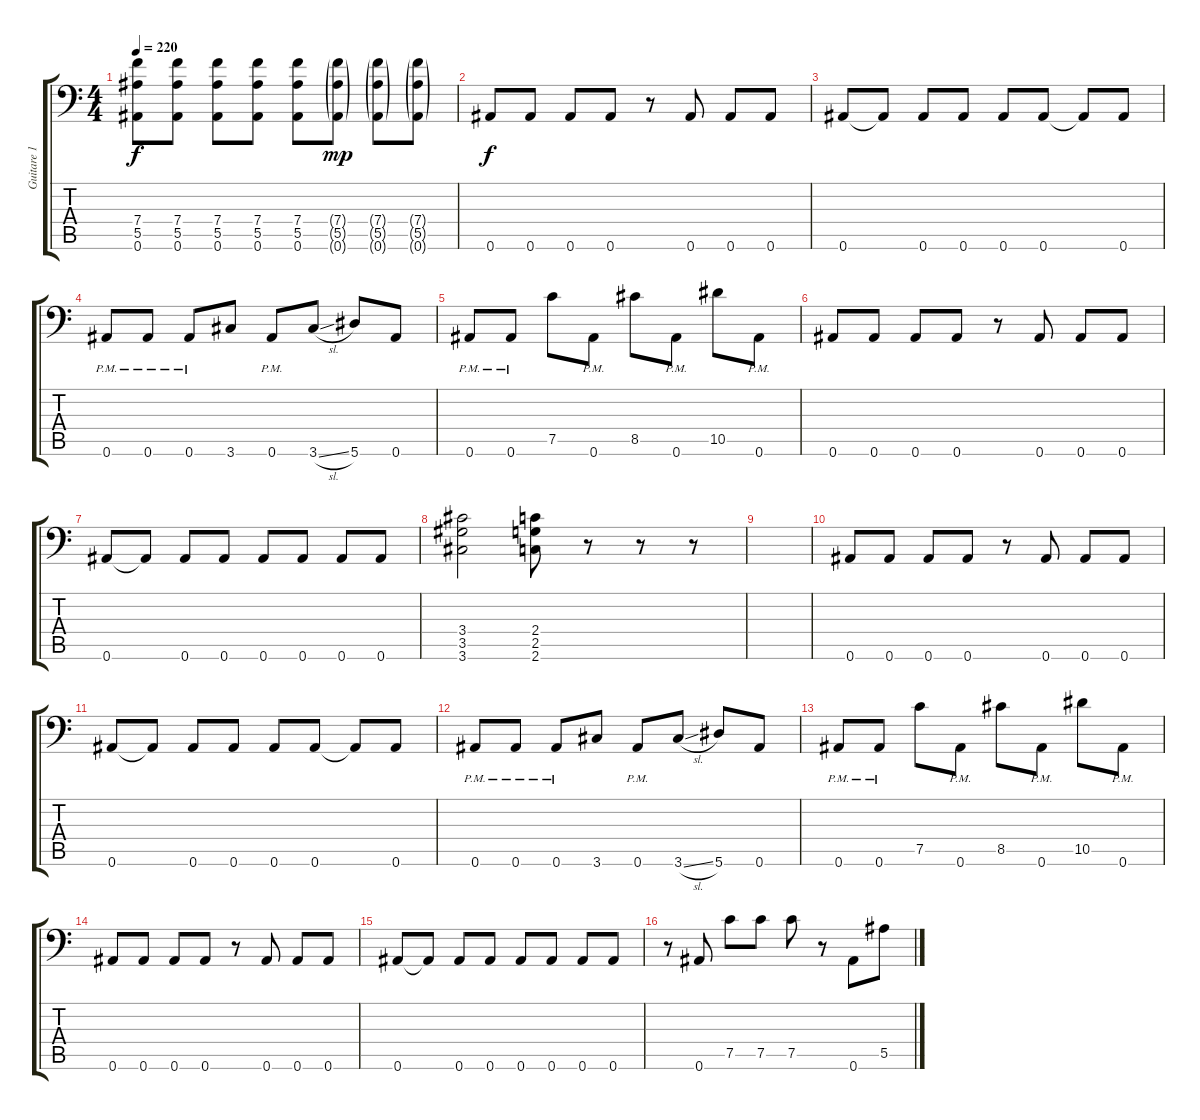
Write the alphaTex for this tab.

\track ("Guitare 1" "Guitare 1") {instrument distortionguitar}
\staff {score tabs}
\tuning (C4 G3 Eb3 Bb2 F2 Bb1) {hide}
\ts (4 4)
\tempo 220
\clef f4
\ks c
(7.4 5.5 0.6).8{dy f} (7.4 5.5 0.6).8 (7.4 5.5 0.6).8 (7.4 5.5 0.6).8 (7.4 5.5 0.6).8 (7.4{g} 5.5{g} 0.6{g}).8{dy mp} (7.4{g} 5.5{g} 0.6{g}).8 (7.4{g} 5.5{g} 0.6{g}).8 |
0.6.8{dy f} 0.6.8 0.6.8 0.6.8 r.8 0.6.8 0.6.8 0.6.8 |
0.6.8 0.6{t}.8 0.6.8 0.6.8 0.6.8 0.6.8 0.6{t}.8 0.6.8 |
0.6{pm}.8 0.6{pm}.8 0.6{pm}.8 3.6.8 0.6{pm}.8 3.6{sl}.8 5.6.8 0.6.8 |
0.6{pm}.8 0.6{pm}.8 7.5.8 0.6{pm}.8 8.5.8 0.6{pm}.8 10.5.8 0.6{pm}.8 |
0.6.8 0.6.8 0.6.8 0.6.8 r.8 0.6.8 0.6.8 0.6.8 |
0.6.8 0.6{t}.8 0.6.8 0.6.8 0.6.8 0.6.8 0.6.8 0.6.8 |
(3.4 3.5 3.6).2 (2.4 2.5 2.6).8 r.8 r.8 r.8 |
|
0.6.8 0.6.8 0.6.8 0.6.8 r.8 0.6.8 0.6.8 0.6.8 |
0.6.8 0.6{t}.8 0.6.8 0.6.8 0.6.8 0.6.8 0.6{t}.8 0.6.8 |
0.6{pm}.8 0.6{pm}.8 0.6{pm}.8 3.6.8 0.6{pm}.8 3.6{sl}.8 5.6.8 0.6.8 |
0.6{pm}.8 0.6{pm}.8 7.5.8 0.6{pm}.8 8.5.8 0.6{pm}.8 10.5.8 0.6{pm}.8 |
0.6.8 0.6.8 0.6.8 0.6.8 r.8 0.6.8 0.6.8 0.6.8 |
0.6.8 0.6{t}.8 0.6.8 0.6.8 0.6.8 0.6.8 0.6.8 0.6.8 |
r.8 0.6.8 7.5.8 7.5.8 7.5.8 r.8 0.6.8 5.5.8
